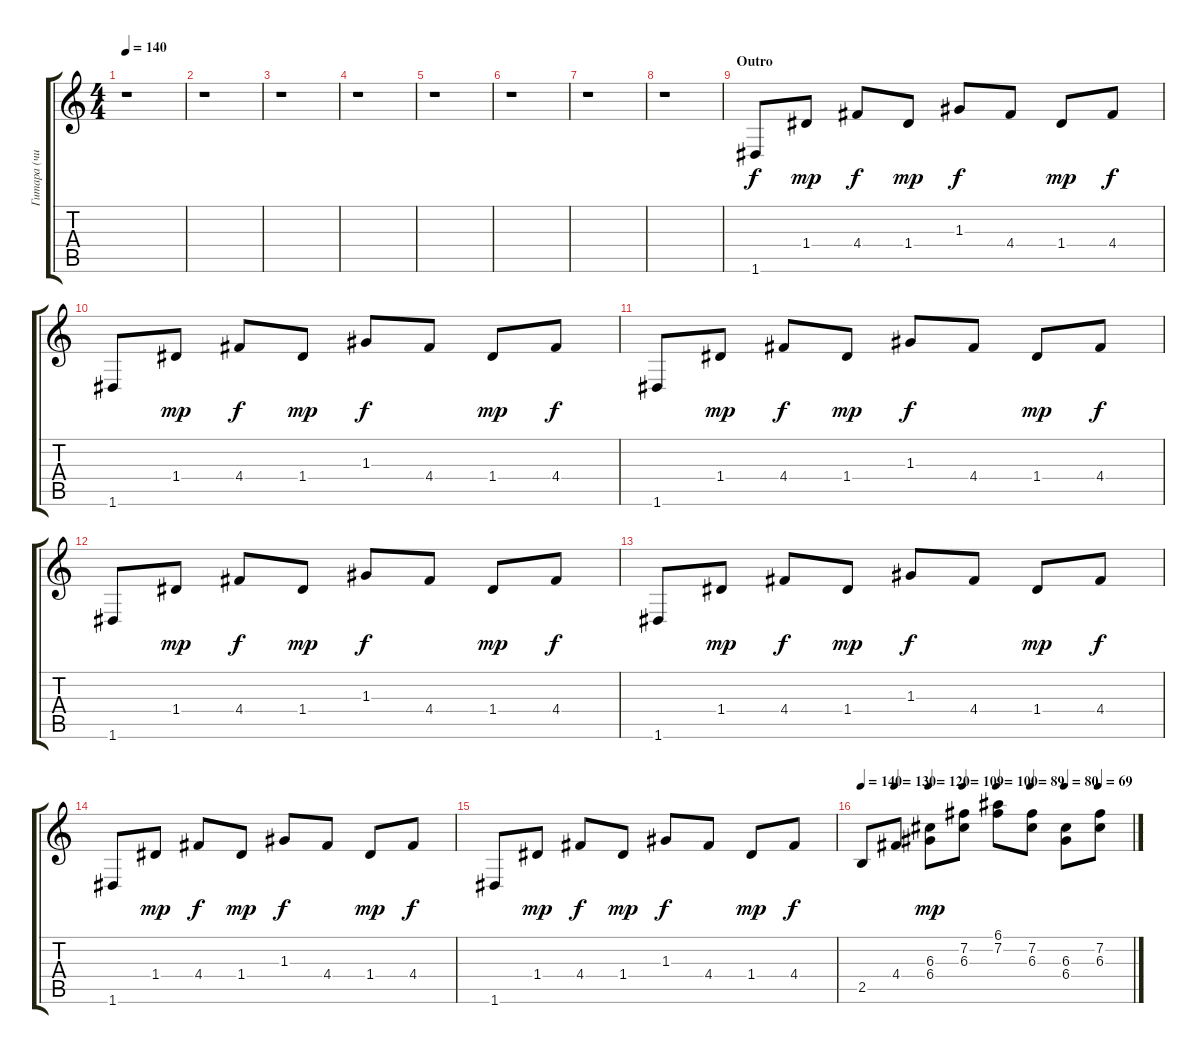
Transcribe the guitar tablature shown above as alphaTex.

\track ("Гитара (чистый звук)" "Гитара (чи") {instrument acousticguitarnylon}
\staff {score tabs}
\tuning (E4 B3 G3 D3 A2 D2) {hide}
\ts (4 4)
\tempo 140
\clef g2
\ks c
r.1{dy f} |
r.1 |
r.1 |
r.1 |
r.1 |
r.1 |
r.1 |
r.1 |
\section ("" "Outro")
1.6.8{instrument acousticguitarsteel} 1.4.8{dy mp} 4.4.8{dy f} 1.4.8{dy mp} 1.3.8{dy f} 4.4.8 1.4.8{dy mp} 4.4.8{dy f} |
1.6.8 1.4.8{dy mp} 4.4.8{dy f} 1.4.8{dy mp} 1.3.8{dy f} 4.4.8 1.4.8{dy mp} 4.4.8{dy f} |
1.6.8 1.4.8{dy mp} 4.4.8{dy f} 1.4.8{dy mp} 1.3.8{dy f} 4.4.8 1.4.8{dy mp} 4.4.8{dy f} |
1.6.8 1.4.8{dy mp} 4.4.8{dy f} 1.4.8{dy mp} 1.3.8{dy f} 4.4.8 1.4.8{dy mp} 4.4.8{dy f} |
1.6.8 1.4.8{dy mp} 4.4.8{dy f} 1.4.8{dy mp} 1.3.8{dy f} 4.4.8 1.4.8{dy mp} 4.4.8{dy f} |
1.6.8 1.4.8{dy mp} 4.4.8{dy f} 1.4.8{dy mp} 1.3.8{dy f} 4.4.8 1.4.8{dy mp} 4.4.8{dy f} |
1.6.8 1.4.8{dy mp} 4.4.8{dy f} 1.4.8{dy mp} 1.3.8{dy f} 4.4.8 1.4.8{dy mp} 4.4.8{dy f} |
\tempo 140
\tempo (130 0.125)
\tempo (120 0.25)
\tempo (109 0.375)
\tempo (100 0.5)
\tempo (89 0.625)
\tempo (80 0.75)
\tempo (69 0.875)
2.5.8 4.4.8 (6.3 6.4).8{dy mp} (7.2 6.3).8 (6.1 7.2).8 (7.2 6.3).8 (6.3 6.4).8 (7.2 6.3).8
